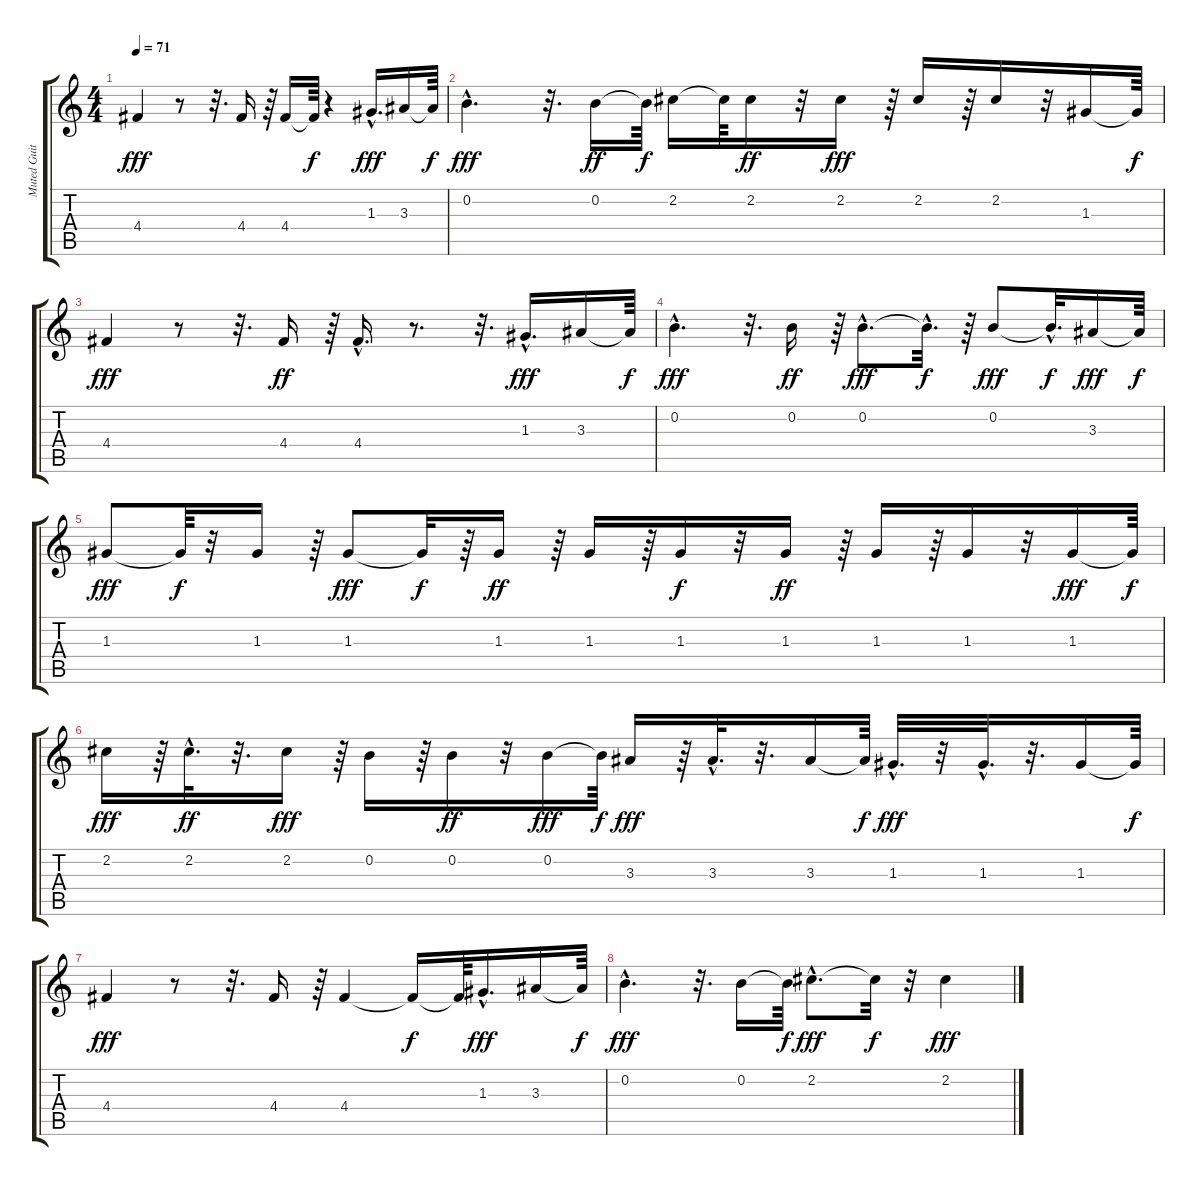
\track ("Muted Guitar        " "Muted Guit") {instrument acousticbass}
\staff {score tabs}
\tuning (E4 B3 G3 D3 A2 E2) {hide}
\ts (4 4)
\tempo 71
\clef g2
\ks c
4.4.4{dy fff} r.8 r.32{d} 4.4.16 r.64 4.4.16 4.4{t}.64{dy f} r.4 1.3{hac}.16{d dy fff} 3.3.16 3.3{t}.64{dy f} |
0.2{hac}.4{d dy fff} r.32{d} 0.2.16{dy ff} 0.2{t}.64{dy f} 2.2.16 2.2{t}.64 2.2.16{dy ff} r.32 2.2.16{dy fff} r.64 2.2.16 r.64 2.2.16 r.32 1.3.16 1.3{t}.64{dy f} |
4.4.4{dy fff} r.8 r.32{d} 4.4.16{dy ff} r.64 4.4{hac}.16{d} r.8{d} r.32{d} 1.3{hac}.16{d dy fff} 3.3.16 3.3{t}.64{dy f} |
0.2{hac}.4{d dy fff} r.32{d} 0.2.16{dy ff} r.64 0.2{hac}.8{d dy fff} 0.2{hac t}.32{d dy f} r.64 0.2.8{dy fff} 0.2{hac t}.32{d dy f} 3.3.16{dy fff} 3.3{t}.64{dy f} |
1.3.8{dy fff} 1.3{t}.64{dy f} r.32 1.3.16 r.64 1.3.8{dy fff} 1.3{t}.32{dy f} r.64 1.3.16{dy ff} r.64 1.3.16 r.64 1.3.16{dy f} r.32 1.3.16{dy ff} r.64 1.3.16 r.64 1.3.16 r.32 1.3.16{dy fff} 1.3{t}.64{dy f} |
2.2.16{dy fff} r.64 2.2{hac}.32{d dy ff} r.32{d} 2.2.16{dy fff} r.64 0.2.16 r.64 0.2.16{dy ff} r.32 0.2.16{dy fff} 0.2{t}.64{dy f} 3.3.16{dy fff} r.64 3.3{hac}.32{d} r.32{d} 3.3.16 3.3{t}.64{dy f} 1.3{hac}.32{d dy fff} r.32 1.3{hac}.32{d} r.32{d} 1.3.16 1.3{t}.64{dy f} |
4.4.4{dy fff} r.8 r.32{d} 4.4.16 r.64 4.4.4 4.4{t}.16{dy f} 4.4{t}.64 1.3{hac}.16{d dy fff} 3.3.16 3.3{t}.64{dy f} |
0.2{hac}.4{d dy fff} r.32{d} 0.2.16 0.2{t}.64{dy f} 2.2{hac}.8{d dy fff} 2.2{t}.32{dy f} r.32 2.2.4{dy fff}
